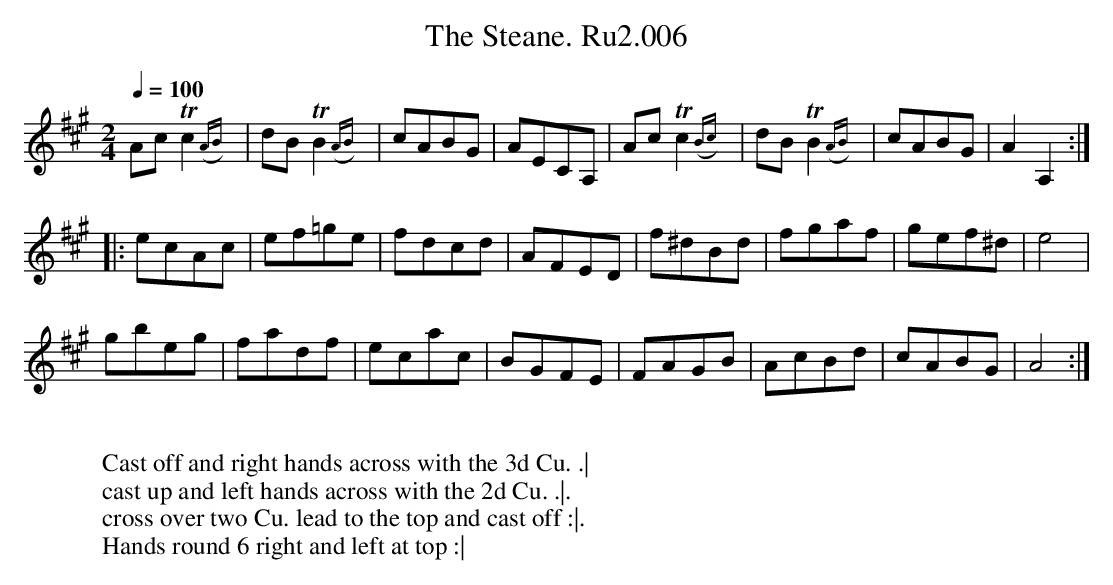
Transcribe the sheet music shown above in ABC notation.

X:1
T:Steane. Ru2.006, The
L:1/8
M:2/4
Q:1/4=100
K:A
Ac Tc2 ({AB})|dB TB2 ({AB})|cABG|AECA,|Ac Tc2 ({Bc})|dB TB2 ({AB})|cABG|A2A,2 :|
|: ecAc|ef=ge|fdcd|AFED|f^dBd|fgaf|gef^d|e4|
gbeg|fadf|ecac|BGFE|FAGB|AcBd|cABG|A4 :|
W:
W: Cast off and right hands across with the 3d Cu. .|
W: cast up and left hands across with the 2d Cu. .|.
W: cross over two Cu. lead to the top and cast off :|.
W: Hands round 6 right and left at top :|
